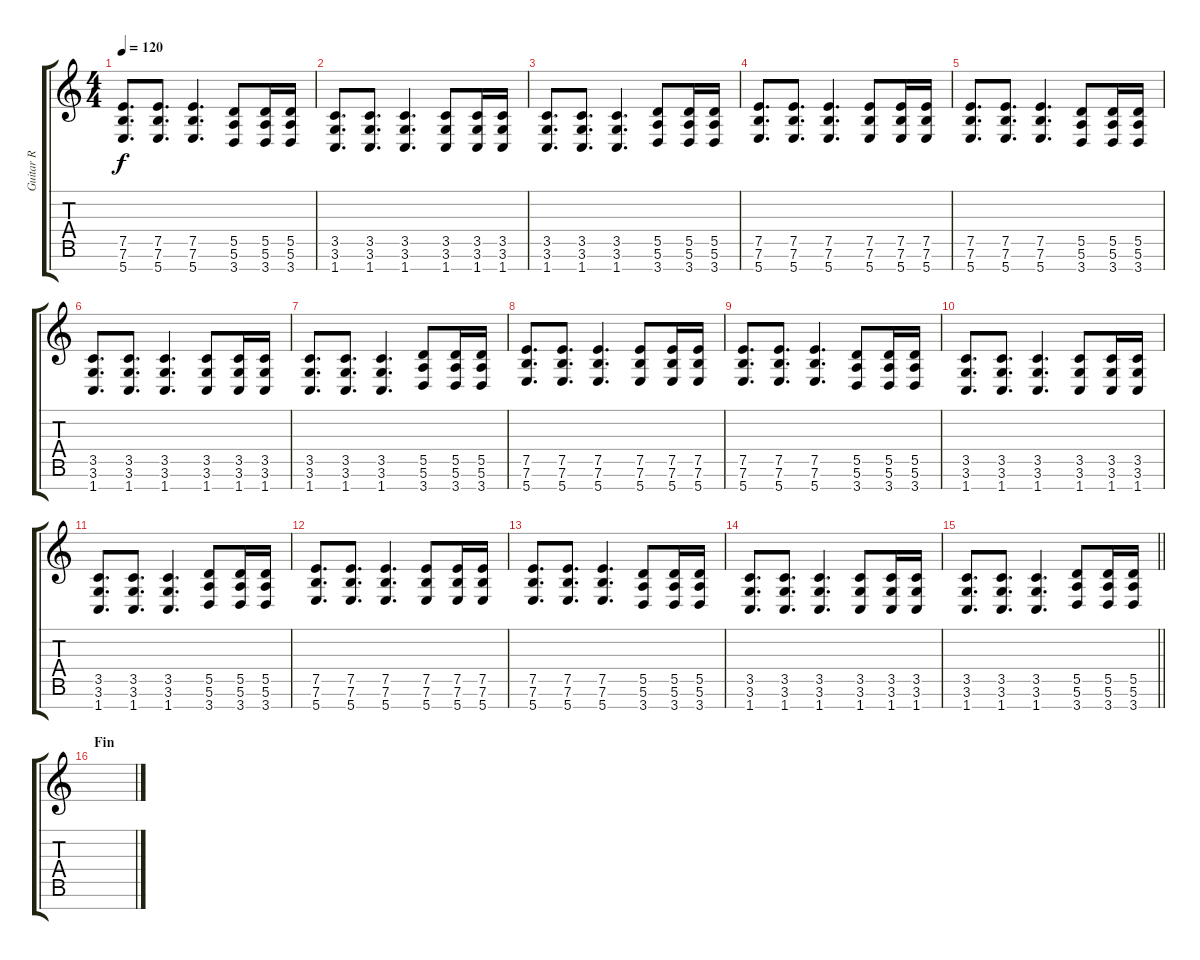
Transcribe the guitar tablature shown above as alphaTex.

\track ("Guitar R" "Guitar R") {instrument overdrivenguitar}
\staff {score tabs}
\tuning (E4 B3 G3 D3 A2 E2 B1) {hide}
\ts (4 4)
\tempo 120
\clef g2
\ks c
(7.5 7.6 5.7).8{d dy f} (7.5 7.6 5.7).8{d} (7.5 7.6 5.7).4{d} (5.5 5.6 3.7).8 (5.5 5.6 3.7).16 (5.5 5.6 3.7).16 |
(3.5 3.6 1.7).8{d} (3.5 3.6 1.7).8{d} (3.5 3.6 1.7).4{d} (3.5 3.6 1.7).8 (3.5 3.6 1.7).16 (3.5 3.6 1.7).16 |
(3.5 3.6 1.7).8{d} (3.5 3.6 1.7).8{d} (3.5 3.6 1.7).4{d} (5.5 5.6 3.7).8 (5.5 5.6 3.7).16 (5.5 5.6 3.7).16 |
(7.5 7.6 5.7).8{d} (7.5 7.6 5.7).8{d} (7.5 7.6 5.7).4{d} (7.5 7.6 5.7).8 (7.5 7.6 5.7).16 (7.5 7.6 5.7).16 |
(7.5 7.6 5.7).8{d} (7.5 7.6 5.7).8{d} (7.5 7.6 5.7).4{d} (5.5 5.6 3.7).8 (5.5 5.6 3.7).16 (5.5 5.6 3.7).16 |
(3.5 3.6 1.7).8{d} (3.5 3.6 1.7).8{d} (3.5 3.6 1.7).4{d} (3.5 3.6 1.7).8 (3.5 3.6 1.7).16 (3.5 3.6 1.7).16 |
(3.5 3.6 1.7).8{d} (3.5 3.6 1.7).8{d} (3.5 3.6 1.7).4{d} (5.5 5.6 3.7).8 (5.5 5.6 3.7).16 (5.5 5.6 3.7).16 |
(7.5 7.6 5.7).8{d} (7.5 7.6 5.7).8{d} (7.5 7.6 5.7).4{d} (7.5 7.6 5.7).8 (7.5 7.6 5.7).16 (7.5 7.6 5.7).16 |
(7.5 7.6 5.7).8{d} (7.5 7.6 5.7).8{d} (7.5 7.6 5.7).4{d} (5.5 5.6 3.7).8 (5.5 5.6 3.7).16 (5.5 5.6 3.7).16 |
(3.5 3.6 1.7).8{d} (3.5 3.6 1.7).8{d} (3.5 3.6 1.7).4{d} (3.5 3.6 1.7).8 (3.5 3.6 1.7).16 (3.5 3.6 1.7).16 |
(3.5 3.6 1.7).8{d} (3.5 3.6 1.7).8{d} (3.5 3.6 1.7).4{d} (5.5 5.6 3.7).8 (5.5 5.6 3.7).16 (5.5 5.6 3.7).16 |
(7.5 7.6 5.7).8{d} (7.5 7.6 5.7).8{d} (7.5 7.6 5.7).4{d} (7.5 7.6 5.7).8 (7.5 7.6 5.7).16 (7.5 7.6 5.7).16 |
(7.5 7.6 5.7).8{d} (7.5 7.6 5.7).8{d} (7.5 7.6 5.7).4{d} (5.5 5.6 3.7).8 (5.5 5.6 3.7).16 (5.5 5.6 3.7).16 |
(3.5 3.6 1.7).8{d} (3.5 3.6 1.7).8{d} (3.5 3.6 1.7).4{d} (3.5 3.6 1.7).8 (3.5 3.6 1.7).16 (3.5 3.6 1.7).16 |
\barLineRight lightlight
(3.5 3.6 1.7).8{d} (3.5 3.6 1.7).8{d} (3.5 3.6 1.7).4{d} (5.5 5.6 3.7).8 (5.5 5.6 3.7).16 (5.5 5.6 3.7).16 |
\section ("" "Fin")
